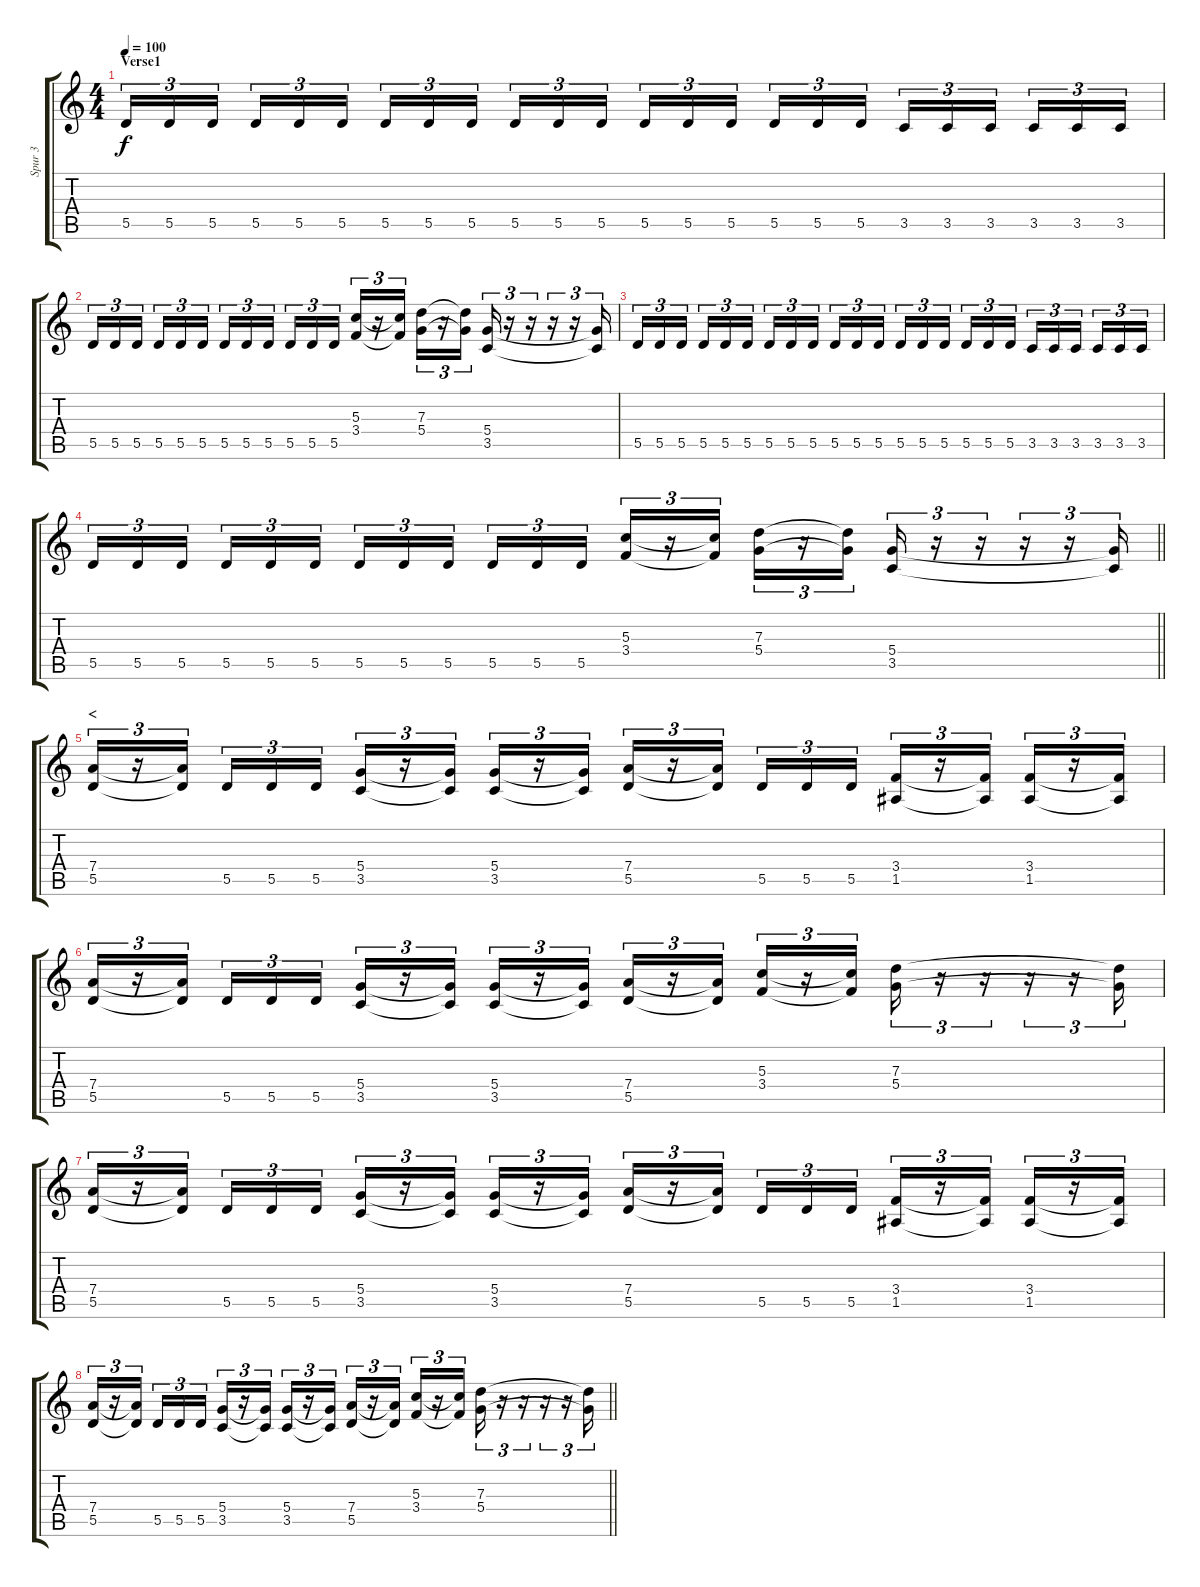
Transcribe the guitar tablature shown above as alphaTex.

\track ("Spur 3" "Spur 3") {instrument overdrivenguitar}
\staff {score tabs}
\tuning (E4 B3 G3 D3 A2 E2) {hide}
\ts (4 4)
\section ("" "Verse1")
\tempo 100
\clef g2
\ks c
5.5.16{tu (3 2) dy f} 5.5.16{tu (3 2)} 5.5.16{tu (3 2) beam splitsecondary} 5.5.16{tu (3 2)} 5.5.16{tu (3 2)} 5.5.16{tu (3 2)} 5.5.16{tu (3 2)} 5.5.16{tu (3 2)} 5.5.16{tu (3 2) beam splitsecondary} 5.5.16{tu (3 2)} 5.5.16{tu (3 2)} 5.5.16{tu (3 2)} 5.5.16{tu (3 2)} 5.5.16{tu (3 2)} 5.5.16{tu (3 2) beam splitsecondary} 5.5.16{tu (3 2)} 5.5.16{tu (3 2)} 5.5.16{tu (3 2)} 3.5.16{tu (3 2)} 3.5.16{tu (3 2)} 3.5.16{tu (3 2) beam splitsecondary} 3.5.16{tu (3 2)} 3.5.16{tu (3 2)} 3.5.16{tu (3 2)} |
5.5.16{tu (3 2)} 5.5.16{tu (3 2)} 5.5.16{tu (3 2) beam splitsecondary} 5.5.16{tu (3 2)} 5.5.16{tu (3 2)} 5.5.16{tu (3 2)} 5.5.16{tu (3 2)} 5.5.16{tu (3 2)} 5.5.16{tu (3 2) beam splitsecondary} 5.5.16{tu (3 2)} 5.5.16{tu (3 2)} 5.5.16{tu (3 2)} (5.3 3.4).16{tu (3 2)} r.16{tu (3 2)} (5.3{t} 3.4{t}).16{tu (3 2)} (7.3 5.4).16{tu (3 2)} r.16{tu (3 2)} (7.3{t} 5.4{t}).16{tu (3 2)} (5.4 3.5).16{tu (3 2)} r.16{tu (3 2)} r.16{tu (3 2)} r.16{tu (3 2)} r.16{tu (3 2)} (5.4{t} 3.5{t}).16{tu (3 2)} |
5.5.16{tu (3 2)} 5.5.16{tu (3 2)} 5.5.16{tu (3 2) beam splitsecondary} 5.5.16{tu (3 2)} 5.5.16{tu (3 2)} 5.5.16{tu (3 2)} 5.5.16{tu (3 2)} 5.5.16{tu (3 2)} 5.5.16{tu (3 2) beam splitsecondary} 5.5.16{tu (3 2)} 5.5.16{tu (3 2)} 5.5.16{tu (3 2)} 5.5.16{tu (3 2)} 5.5.16{tu (3 2)} 5.5.16{tu (3 2) beam splitsecondary} 5.5.16{tu (3 2)} 5.5.16{tu (3 2)} 5.5.16{tu (3 2)} 3.5.16{tu (3 2)} 3.5.16{tu (3 2)} 3.5.16{tu (3 2) beam splitsecondary} 3.5.16{tu (3 2)} 3.5.16{tu (3 2)} 3.5.16{tu (3 2)} |
\barLineRight lightlight
5.5.16{tu (3 2)} 5.5.16{tu (3 2)} 5.5.16{tu (3 2) beam splitsecondary} 5.5.16{tu (3 2)} 5.5.16{tu (3 2)} 5.5.16{tu (3 2)} 5.5.16{tu (3 2)} 5.5.16{tu (3 2)} 5.5.16{tu (3 2) beam splitsecondary} 5.5.16{tu (3 2)} 5.5.16{tu (3 2)} 5.5.16{tu (3 2)} (5.3 3.4).16{tu (3 2)} r.16{tu (3 2)} (5.3{t} 3.4{t}).16{tu (3 2)} (7.3 5.4).16{tu (3 2)} r.16{tu (3 2)} (7.3{t} 5.4{t}).16{tu (3 2)} (5.4 3.5).16{tu (3 2)} r.16{tu (3 2)} r.16{tu (3 2)} r.16{tu (3 2)} r.16{tu (3 2)} (5.4{t} 3.5{t}).16{tu (3 2)} |
\section ("" "<")
(7.4 5.5).16{tu (3 2)} r.16{tu (3 2)} (7.4{t} 5.5{t}).16{tu (3 2) beam splitsecondary} 5.5.16{tu (3 2)} 5.5.16{tu (3 2)} 5.5.16{tu (3 2)} (5.4 3.5).16{tu (3 2)} r.16{tu (3 2)} (5.4{t} 3.5{t}).16{tu (3 2)} (5.4 3.5).16{tu (3 2)} r.16{tu (3 2)} (5.4{t} 3.5{t}).16{tu (3 2)} (7.4 5.5).16{tu (3 2)} r.16{tu (3 2)} (7.4{t} 5.5{t}).16{tu (3 2) beam splitsecondary} 5.5.16{tu (3 2)} 5.5.16{tu (3 2)} 5.5.16{tu (3 2)} (3.4 1.5).16{tu (3 2)} r.16{tu (3 2)} (3.4{t} 1.5{t}).16{tu (3 2)} (3.4 1.5).16{tu (3 2)} r.16{tu (3 2)} (3.4{t} 1.5{t}).16{tu (3 2)} |
(7.4 5.5).16{tu (3 2)} r.16{tu (3 2)} (7.4{t} 5.5{t}).16{tu (3 2) beam splitsecondary} 5.5.16{tu (3 2)} 5.5.16{tu (3 2)} 5.5.16{tu (3 2)} (5.4 3.5).16{tu (3 2)} r.16{tu (3 2)} (5.4{t} 3.5{t}).16{tu (3 2)} (5.4 3.5).16{tu (3 2)} r.16{tu (3 2)} (5.4{t} 3.5{t}).16{tu (3 2)} (7.4 5.5).16{tu (3 2)} r.16{tu (3 2)} (7.4{t} 5.5{t}).16{tu (3 2)} (5.3 3.4).16{tu (3 2)} r.16{tu (3 2)} (5.3{t} 3.4{t}).16{tu (3 2)} (7.3 5.4).16{tu (3 2)} r.16{tu (3 2)} r.16{tu (3 2)} r.16{tu (3 2)} r.16{tu (3 2)} (7.3{t} 5.4{t}).16{tu (3 2)} |
(7.4 5.5).16{tu (3 2)} r.16{tu (3 2)} (7.4{t} 5.5{t}).16{tu (3 2) beam splitsecondary} 5.5.16{tu (3 2)} 5.5.16{tu (3 2)} 5.5.16{tu (3 2)} (5.4 3.5).16{tu (3 2)} r.16{tu (3 2)} (5.4{t} 3.5{t}).16{tu (3 2)} (5.4 3.5).16{tu (3 2)} r.16{tu (3 2)} (5.4{t} 3.5{t}).16{tu (3 2)} (7.4 5.5).16{tu (3 2)} r.16{tu (3 2)} (7.4{t} 5.5{t}).16{tu (3 2) beam splitsecondary} 5.5.16{tu (3 2)} 5.5.16{tu (3 2)} 5.5.16{tu (3 2)} (3.4 1.5).16{tu (3 2)} r.16{tu (3 2)} (3.4{t} 1.5{t}).16{tu (3 2)} (3.4 1.5).16{tu (3 2)} r.16{tu (3 2)} (3.4{t} 1.5{t}).16{tu (3 2)} |
\barLineRight lightlight
(7.4 5.5).16{tu (3 2)} r.16{tu (3 2)} (7.4{t} 5.5{t}).16{tu (3 2) beam splitsecondary} 5.5.16{tu (3 2)} 5.5.16{tu (3 2)} 5.5.16{tu (3 2)} (5.4 3.5).16{tu (3 2)} r.16{tu (3 2)} (5.4{t} 3.5{t}).16{tu (3 2)} (5.4 3.5).16{tu (3 2)} r.16{tu (3 2)} (5.4{t} 3.5{t}).16{tu (3 2)} (7.4 5.5).16{tu (3 2)} r.16{tu (3 2)} (7.4{t} 5.5{t}).16{tu (3 2)} (5.3 3.4).16{tu (3 2)} r.16{tu (3 2)} (5.3{t} 3.4{t}).16{tu (3 2)} (7.3 5.4).16{tu (3 2)} r.16{tu (3 2)} r.16{tu (3 2)} r.16{tu (3 2)} r.16{tu (3 2)} (7.3{t} 5.4{t}).16{tu (3 2)}
